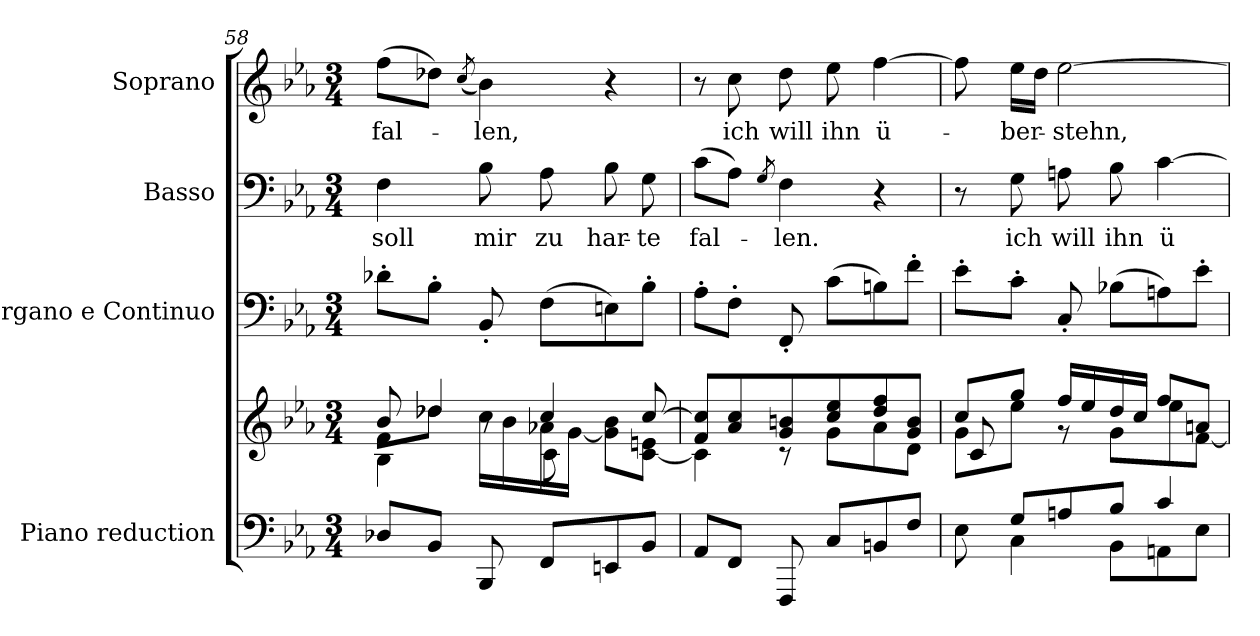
**kern	**kern	**kern	**kern	**text	**kern	**text
*part4	*part4	*part3	*part2	*part2	*part1	*part1
*staff5	*staff4	*staff3	*staff2	*staff2	*staff1	*staff1
*I"Piano reduction	*	*I"Organo e Continuo	*I"Basso	*	*I"Soprano	*
*I'Pno	*	*	*	*	*	*
*clefF4	*clefG2	*clefF4	*clefF4	*	*clefG2	*
*k[b-e-a-]	*k[b-e-a-]	*k[b-e-a-]	*k[b-e-a-]	*	*k[b-e-a-]	*
*M3/4	*M3/4	*M3/4	*M3/4	*	*M3/4	*
=58	=58	=58	=58	=58	=58	=58
*	*^	*	*	*	*	*
*	*	*^	*	*	*	*	*
!	!	!	!	!	!	!LO:LY:b	!	!LO:LY:b
8D-X/L	8b-/	8f\L	4B-\	8d-X'\L	4F\	soll	(8ff\L	fal-
8BB-/J	4dd-X/	8dd-\J	.	8B-'\J	.	.	8dd-X\J)	.
.	.	.	.	.	.	.	(8qcc/	.
!	!	!	!	!	!	!LO:LY:b	!	!LO:LY:b
8BBB-/	.	16cc\LL	8r	8BB-'/	8B-\	mir	4b-\)	-len,
.	.	16b-\	.	.	.	.	.	.
!	!	!	!	!	!	!LO:LY:b	!	!
8FF/L	4cc/	16a-X\	8c\	(8F\L	8A-\	zu	.	.
.	.	[16g\JJ	.	.	.	.	.	.
!	!	!	!	!	!	!LO:LY:b	!	!
8EEn/	.	8g\] 8b-\L	4ryy	8En\)	8B-\	har-	4r	.
!	!	!	!	!	!	!LO:LY:b	!	!
8BB-/J	[8cc/	[8c\ 8en\J	.	8B-'\J	8G\	-te	.	.
*	*	*v	*v	*	*	*	*	*
!!LO:PB:g=z
=59	=59	=59	=59	=59	=59	=59	=59
!	!	!	!	!	!LO:LY:b	!	!
8AA-/L	8f/ 8cc/]L	4c\]	8A-'\L	(8c\L	fal-	8r	.
!	!	!	!	!	!	!	!LO:LY:b
8FF/J	8a-/ 8cc/	.	8F'\J	8A-\J)	.	8cc\	ich
.	.	.	.	8qG/	.	.	.
!	!	!	!	!	!LO:LY:b	!	!LO:LY:b
8FFF/	8g/ 8bn/	8r	8FF'/	4F\	-len.	8dd\	will
!	!	!	!	!	!	!	!LO:LY:b
8C/L	8cc/ 8ee-/	8g\L	(8c\L	.	.	8ee-\	ihn
!	!	!	!	!	!	!	!LO:LY:b
8BBn/	8dd/ 8ff/	8a-\	8Bn\)	4r	.	[4ff\	ü-
8F/J	8g/ 8b/J	8d\J	8f'\J	.	.	.	.
=60	=60	=60	=60	=60	=60	=60	=60
*^	*	*^	*	*	*	*	*
8ryy	8E-\	8cc/L	8g\L	8c/	8e-'\L	8r	.	8ff\]	.
!	!	!	!	!	!	!	!LO:LY:b	!	!LO:LY:b
8G/L	4C\	8gg/J	8ee-\J	2ryy	8c'\J	8G\	ich	16ee-\LL	-ber-
.	.	.	.	.	.	.	.	16dd\JJ	.
!	!	!	!	!	!	!	!LO:LY:b	!	!LO:LY:b
8An/	.	16ff/LL	8r	.	8C'/	8An\	will	[2ee-\	-stehn,
.	.	16ee-/	.	.	.	.	.	.	.
!	!	!	!	!	!	!	!LO:LY:b	!	!
8B-/J	8BB-\L	16dd/	8g\L	.	(8B-X\L	8B-\	ihn	.	.
.	.	16cc/JJ	.	.	.	.	.	.	.
!	!	!	!	!	!	!	!LO:LY:b	!	!
4c/	8AAn\	8ff/L	8ee-\	.	8An\)	[4c\	ü-	.	.
.	8E-\J	8an/J	[8f\J	8ryy	8e-'\J	.	.	.	.
*v	*v	*	*	*	*	*	*	*	*
*	*v	*v	*v	*	*	*	*	*
=	=	=	=	=	=	=
*-	*-	*-	*-	*-	*-	*-
